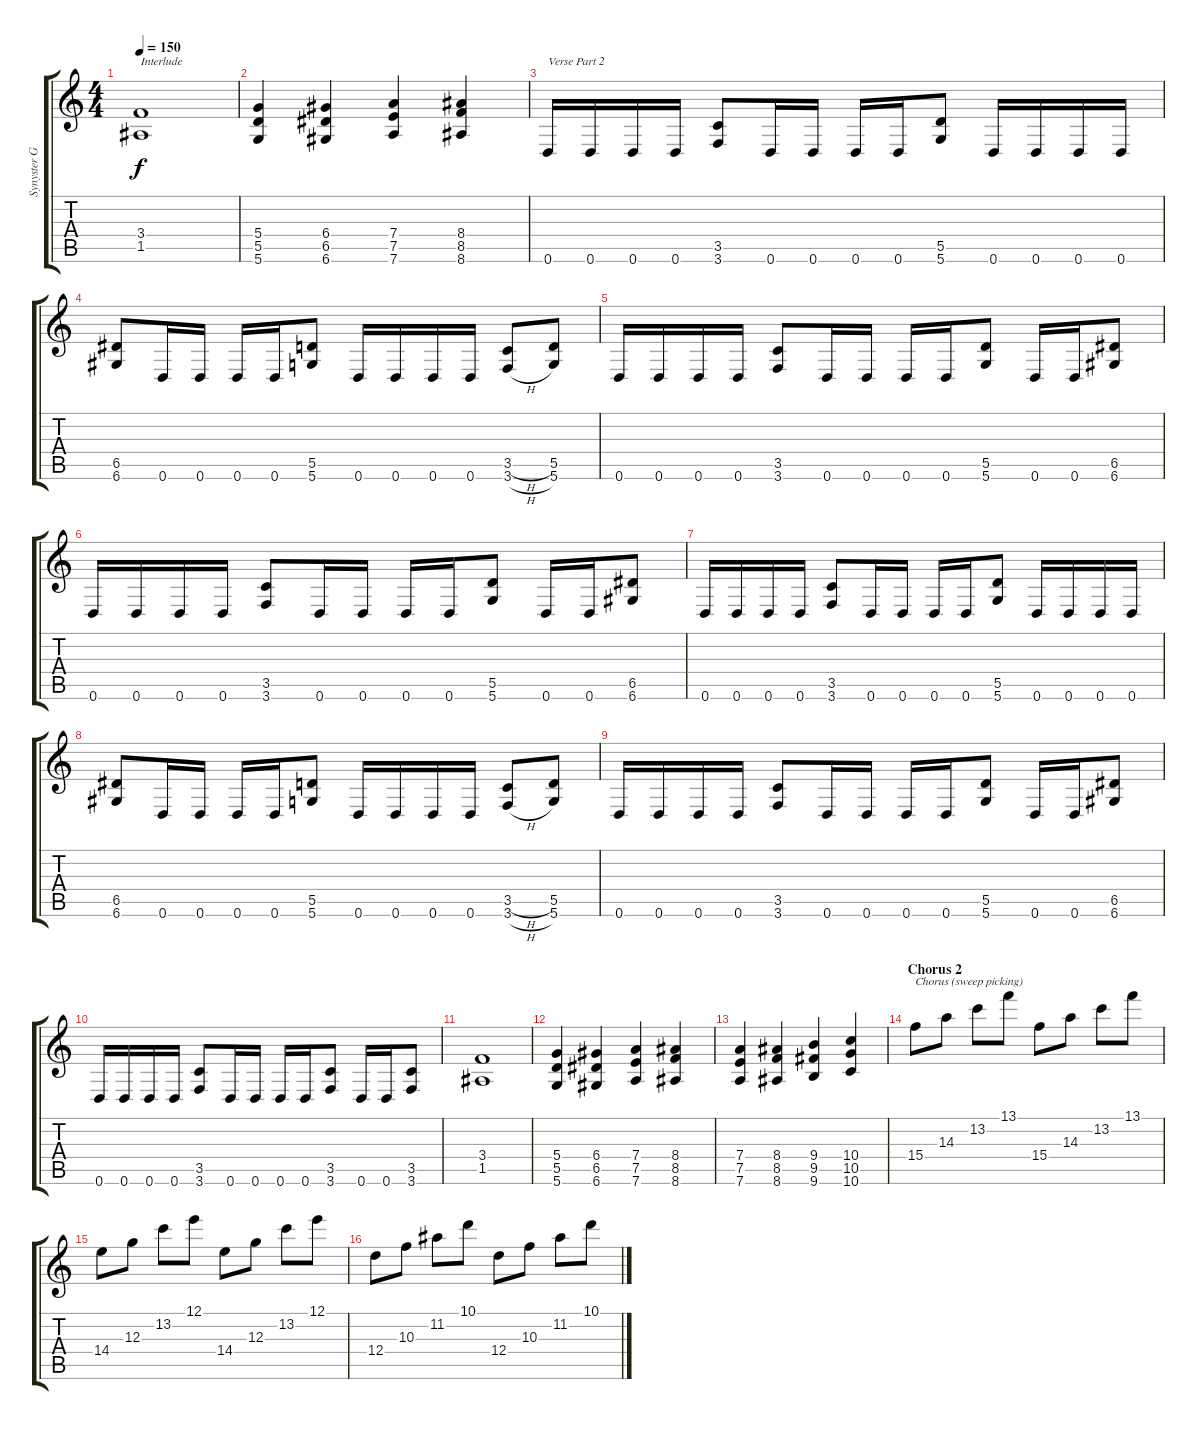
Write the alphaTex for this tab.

\track ("Synyster Gates" "Synyster G") {instrument distortionguitar}
\staff {score tabs}
\tuning (E4 B3 G3 D3 A2 D2) {hide}
\ts (4 4)
\tempo 150
\clef g2
\ks c
(3.4 1.5).1{txt "Interlude" dy f} |
(5.4 5.5 5.6).4 (6.4 6.5 6.6).4 (7.4 7.5 7.6).4 (8.4 8.5 8.6).4 |
0.6.16{txt "Verse Part 2"} 0.6.16 0.6.16 0.6.16 (3.5 3.6).8 0.6.16 0.6.16 0.6.16 0.6.16 (5.5 5.6).8 0.6.16 0.6.16 0.6.16 0.6.16 |
(6.5 6.6).8 0.6.16 0.6.16 0.6.16 0.6.16 (5.5 5.6).8 0.6.16 0.6.16 0.6.16 0.6.16 (3.5{h} 3.6{h}).8 (5.5 5.6).8 |
0.6.16 0.6.16 0.6.16 0.6.16 (3.5 3.6).8 0.6.16 0.6.16 0.6.16 0.6.16 (5.5 5.6).8 0.6.16 0.6.16 (6.5 6.6).8 |
0.6.16 0.6.16 0.6.16 0.6.16 (3.5 3.6).8 0.6.16 0.6.16 0.6.16 0.6.16 (5.5 5.6).8 0.6.16 0.6.16 (6.5 6.6).8 |
0.6.16 0.6.16 0.6.16 0.6.16 (3.5 3.6).8 0.6.16 0.6.16 0.6.16 0.6.16 (5.5 5.6).8 0.6.16 0.6.16 0.6.16 0.6.16 |
(6.5 6.6).8 0.6.16 0.6.16 0.6.16 0.6.16 (5.5 5.6).8 0.6.16 0.6.16 0.6.16 0.6.16 (3.5{h} 3.6{h}).8 (5.5 5.6).8 |
0.6.16 0.6.16 0.6.16 0.6.16 (3.5 3.6).8 0.6.16 0.6.16 0.6.16 0.6.16 (5.5 5.6).8 0.6.16 0.6.16 (6.5 6.6).8 |
0.6.16 0.6.16 0.6.16 0.6.16 (3.5 3.6).8 0.6.16 0.6.16 0.6.16 0.6.16 (3.5 3.6).8 0.6.16 0.6.16 (3.5 3.6).8 |
(3.4 1.5).1 |
(5.4 5.5 5.6).4 (6.4 6.5 6.6).4 (7.4 7.5 7.6).4 (8.4 8.5 8.6).4 |
(7.4 7.5 7.6).4 (8.4 8.5 8.6).4 (9.4 9.5 9.6).4 (10.4 10.5 10.6).4 |
\section ("" "Chorus 2")
15.4.8{txt "Chorus (sweep picking)"} 14.3.8 13.2.8 13.1.8 15.4.8 14.3.8 13.2.8 13.1.8 |
14.4.8 12.3.8 13.2.8 12.1.8 14.4.8 12.3.8 13.2.8 12.1.8 |
12.4.8 10.3.8 11.2.8 10.1.8 12.4.8 10.3.8 11.2.8 10.1.8
